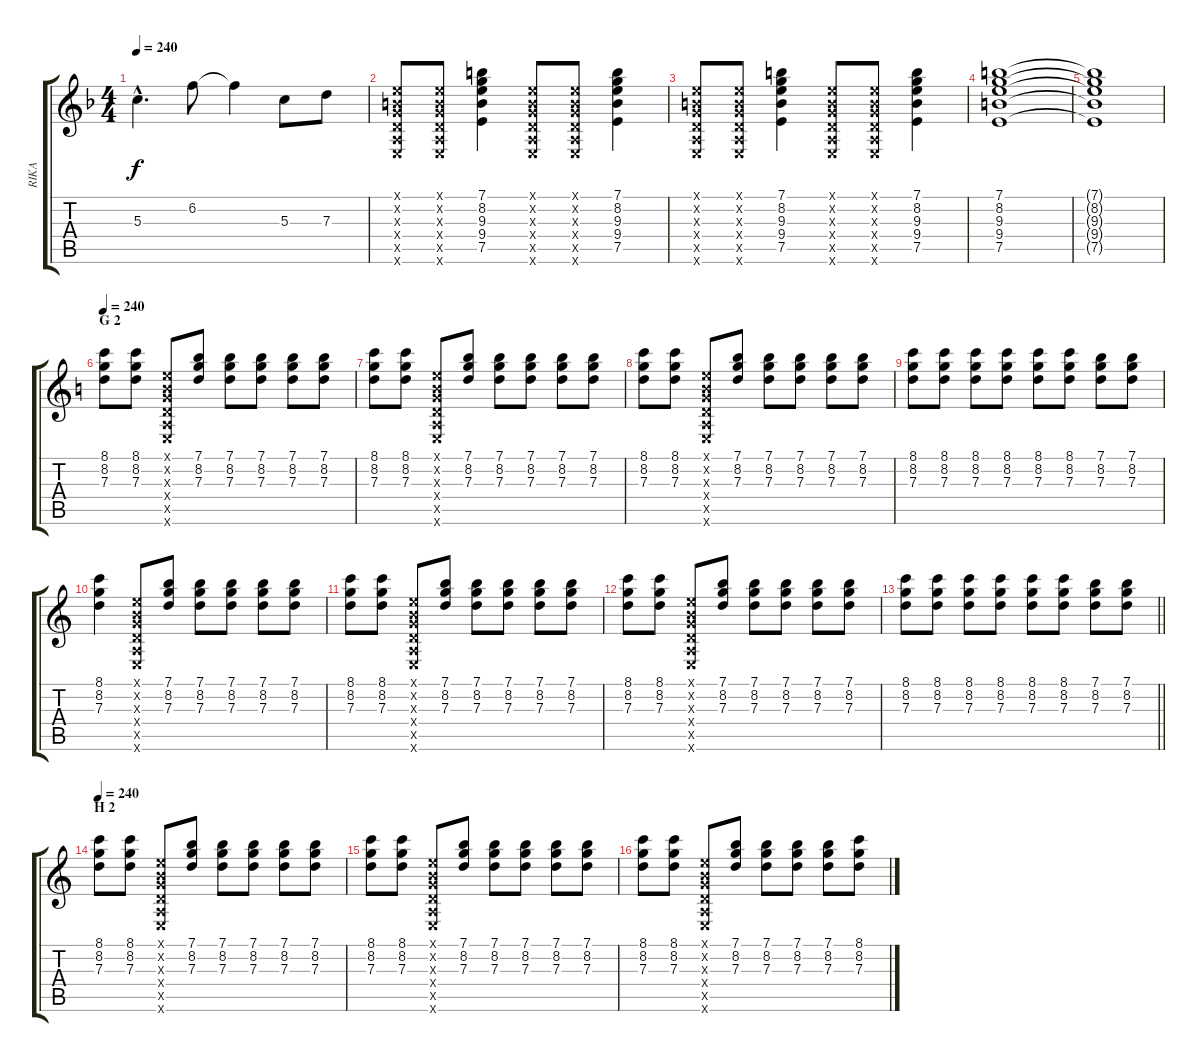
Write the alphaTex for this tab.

\track ("RIKA" "RIKA") {instrument distortionguitar}
\staff {score tabs}
\tuning (E4 B3 G3 D3 A2 E2) {hide}
\ts (4 4)
\tempo 240
\clef g2
\ks f
5.3{hac}.4{d dy f} 6.2.8 6.2{t}.4 5.3.8 7.3.8 |
(0.1{x} 0.2{x} 0.3{x} 0.4{x} 0.5{x} 0.6{x}).8 (0.1{x} 0.2{x} 0.3{x} 0.4{x} 0.5{x} 0.6{x}).8 (7.1 8.2 9.3 9.4 7.5).4 (0.1{x} 0.2{x} 0.3{x} 0.4{x} 0.5{x} 0.6{x}).8 (0.1{x} 0.2{x} 0.3{x} 0.4{x} 0.5{x} 0.6{x}).8 (7.1 8.2 9.3 9.4 7.5).4 |
(0.1{x} 0.2{x} 0.3{x} 0.4{x} 0.5{x} 0.6{x}).8 (0.1{x} 0.2{x} 0.3{x} 0.4{x} 0.5{x} 0.6{x}).8 (7.1 8.2 9.3 9.4 7.5).4 (0.1{x} 0.2{x} 0.3{x} 0.4{x} 0.5{x} 0.6{x}).8 (0.1{x} 0.2{x} 0.3{x} 0.4{x} 0.5{x} 0.6{x}).8 (7.1 8.2 9.3 9.4 7.5).4 |
(7.1 8.2 9.3 9.4 7.5).1 |
(7.1{t} 8.2{t} 9.3{t} 9.4{t} 7.5{t}).1 |
\section ("" "G 2")
\tempo 240
\ks c
(8.1 8.2 7.3).8{volume 8 balance 13 instrument distortionguitar} (8.1 8.2 7.3).8 (0.1{x} 0.2{x} 0.3{x} 0.4{x} 0.5{x} 0.6{x}).8 (7.1 8.2 7.3).8 (7.1 8.2 7.3).8 (7.1 8.2 7.3).8 (7.1 8.2 7.3).8 (7.1 8.2 7.3).8 |
(8.1 8.2 7.3).8 (8.1 8.2 7.3).8 (0.1{x} 0.2{x} 0.3{x} 0.4{x} 0.5{x} 0.6{x}).8 (7.1 8.2 7.3).8 (7.1 8.2 7.3).8 (7.1 8.2 7.3).8 (7.1 8.2 7.3).8 (7.1 8.2 7.3).8 |
(8.1 8.2 7.3).8 (8.1 8.2 7.3).8 (0.1{x} 0.2{x} 0.3{x} 0.4{x} 0.5{x} 0.6{x}).8 (7.1 8.2 7.3).8 (7.1 8.2 7.3).8 (7.1 8.2 7.3).8 (7.1 8.2 7.3).8 (7.1 8.2 7.3).8 |
(8.1 8.2 7.3).8 (8.1 8.2 7.3).8 (8.1 8.2 7.3).8 (8.1 8.2 7.3).8 (8.1 8.2 7.3).8 (8.1 8.2 7.3).8 (7.1 8.2 7.3).8 (7.1 8.2 7.3).8 |
(8.1 8.2 7.3).4 (0.1{x} 0.2{x} 0.3{x} 0.4{x} 0.5{x} 0.6{x}).8 (7.1 8.2 7.3).8 (7.1 8.2 7.3).8 (7.1 8.2 7.3).8 (7.1 8.2 7.3).8 (7.1 8.2 7.3).8 |
(8.1 8.2 7.3).8 (8.1 8.2 7.3).8 (0.1{x} 0.2{x} 0.3{x} 0.4{x} 0.5{x} 0.6{x}).8 (7.1 8.2 7.3).8 (7.1 8.2 7.3).8 (7.1 8.2 7.3).8 (7.1 8.2 7.3).8 (7.1 8.2 7.3).8 |
(8.1 8.2 7.3).8 (8.1 8.2 7.3).8 (0.1{x} 0.2{x} 0.3{x} 0.4{x} 0.5{x} 0.6{x}).8 (7.1 8.2 7.3).8 (7.1 8.2 7.3).8 (7.1 8.2 7.3).8 (7.1 8.2 7.3).8 (7.1 8.2 7.3).8 |
\barLineRight lightlight
(8.1 8.2 7.3).8 (8.1 8.2 7.3).8 (8.1 8.2 7.3).8 (8.1 8.2 7.3).8 (8.1 8.2 7.3).8 (8.1 8.2 7.3).8 (7.1 8.2 7.3).8 (7.1 8.2 7.3).8 |
\section ("" "H 2")
\tempo 240
(8.1 8.2 7.3).8{volume 8 balance 13 instrument distortionguitar} (8.1 8.2 7.3).8 (0.1{x} 0.2{x} 0.3{x} 0.4{x} 0.5{x} 0.6{x}).8 (7.1 8.2 7.3).8 (7.1 8.2 7.3).8 (7.1 8.2 7.3).8 (7.1 8.2 7.3).8 (7.1 8.2 7.3).8 |
(8.1 8.2 7.3).8 (8.1 8.2 7.3).8 (0.1{x} 0.2{x} 0.3{x} 0.4{x} 0.5{x} 0.6{x}).8 (7.1 8.2 7.3).8 (7.1 8.2 7.3).8 (7.1 8.2 7.3).8 (7.1 8.2 7.3).8 (7.1 8.2 7.3).8 |
(8.1 8.2 7.3).8 (8.1 8.2 7.3).8 (0.1{x} 0.2{x} 0.3{x} 0.4{x} 0.5{x} 0.6{x}).8 (7.1 8.2 7.3).8 (7.1 8.2 7.3).8 (7.1 8.2 7.3).8 (7.1 8.2 7.3).8 (8.1 8.2 7.3).8
